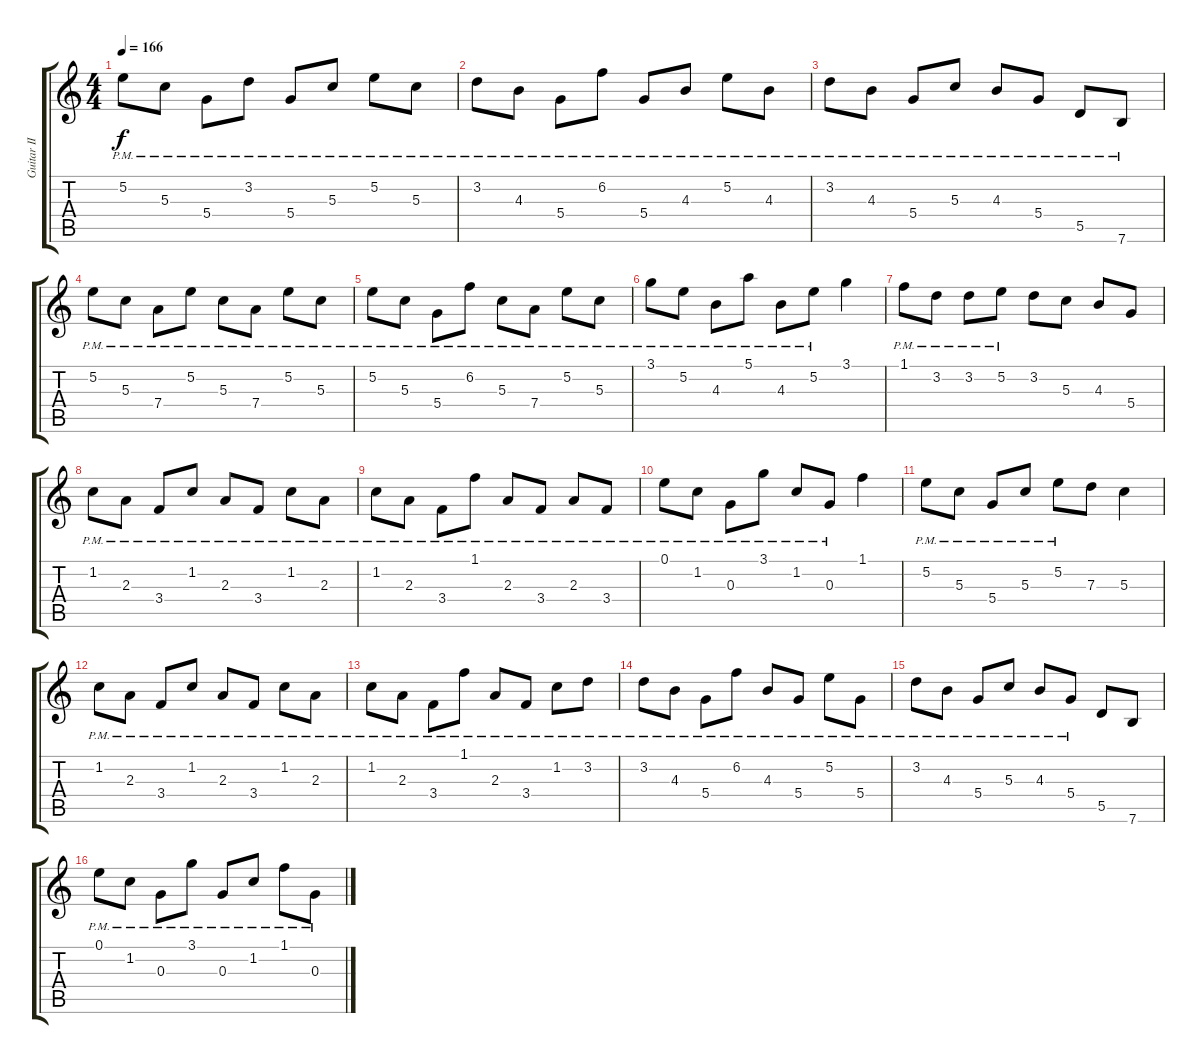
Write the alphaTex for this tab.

\track ("Guitar II" "Guitar II") {instrument distortionguitar}
\staff {score tabs}
\tuning (E4 B3 G3 D3 A2 E2) {hide}
\ts (4 4)
\tempo 166
\clef g2
\ks c
5.2{pm}.8{dy f} 5.3{pm}.8 5.4{pm}.8 3.2{pm}.8 5.4{pm}.8 5.3{pm}.8 5.2{pm}.8 5.3{pm}.8 |
3.2{pm}.8 4.3{pm}.8 5.4{pm}.8 6.2{pm}.8 5.4{pm}.8 4.3{pm}.8 5.2{pm}.8 4.3{pm}.8 |
3.2{pm}.8 4.3{pm}.8 5.4{pm}.8 5.3{pm}.8 4.3{pm}.8 5.4{pm}.8 5.5{pm}.8 7.6{pm}.8 |
5.2{pm}.8 5.3{pm}.8 7.4{pm}.8 5.2{pm}.8 5.3{pm}.8 7.4{pm}.8 5.2{pm}.8 5.3{pm}.8 |
5.2{pm}.8 5.3{pm}.8 5.4{pm}.8 6.2{pm}.8 5.3{pm}.8 7.4{pm}.8 5.2{pm}.8 5.3{pm}.8 |
3.1{pm}.8 5.2{pm}.8 4.3{pm}.8 5.1{pm}.8 4.3{pm}.8 5.2{pm}.8 3.1.4 |
1.1{pm}.8 3.2{pm}.8 3.2{pm}.8 5.2{pm}.8 3.2.8 5.3.8 4.3.8 5.4.8 |
1.2{pm}.8 2.3{pm}.8 3.4{pm}.8 1.2{pm}.8 2.3{pm}.8 3.4{pm}.8 1.2{pm}.8 2.3{pm}.8 |
1.2{pm}.8 2.3{pm}.8 3.4{pm}.8 1.1{pm}.8 2.3{pm}.8 3.4{pm}.8 2.3{pm}.8 3.4{pm}.8 |
0.1{pm}.8 1.2{pm}.8 0.3{pm}.8 3.1{pm}.8 1.2{pm}.8 0.3{pm}.8 1.1.4 |
5.2{pm}.8 5.3{pm}.8 5.4{pm}.8 5.3{pm}.8 5.2{pm}.8 7.3.8 5.3.4 |
1.2{pm}.8 2.3{pm}.8 3.4{pm}.8 1.2{pm}.8 2.3{pm}.8 3.4{pm}.8 1.2{pm}.8 2.3{pm}.8 |
1.2{pm}.8 2.3{pm}.8 3.4{pm}.8 1.1{pm}.8 2.3{pm}.8 3.4{pm}.8 1.2{pm}.8 3.2{pm}.8 |
3.2{pm}.8 4.3{pm}.8 5.4{pm}.8 6.2{pm}.8 4.3{pm}.8 5.4{pm}.8 5.2{pm}.8 5.4{pm}.8 |
3.2{pm}.8 4.3{pm}.8 5.4{pm}.8 5.3{pm}.8 4.3{pm}.8 5.4{pm}.8 5.5.8 7.6.8 |
0.1{pm}.8 1.2{pm}.8 0.3{pm}.8 3.1{pm}.8 0.3{pm}.8 1.2{pm}.8 1.1{pm}.8 0.3{pm}.8
